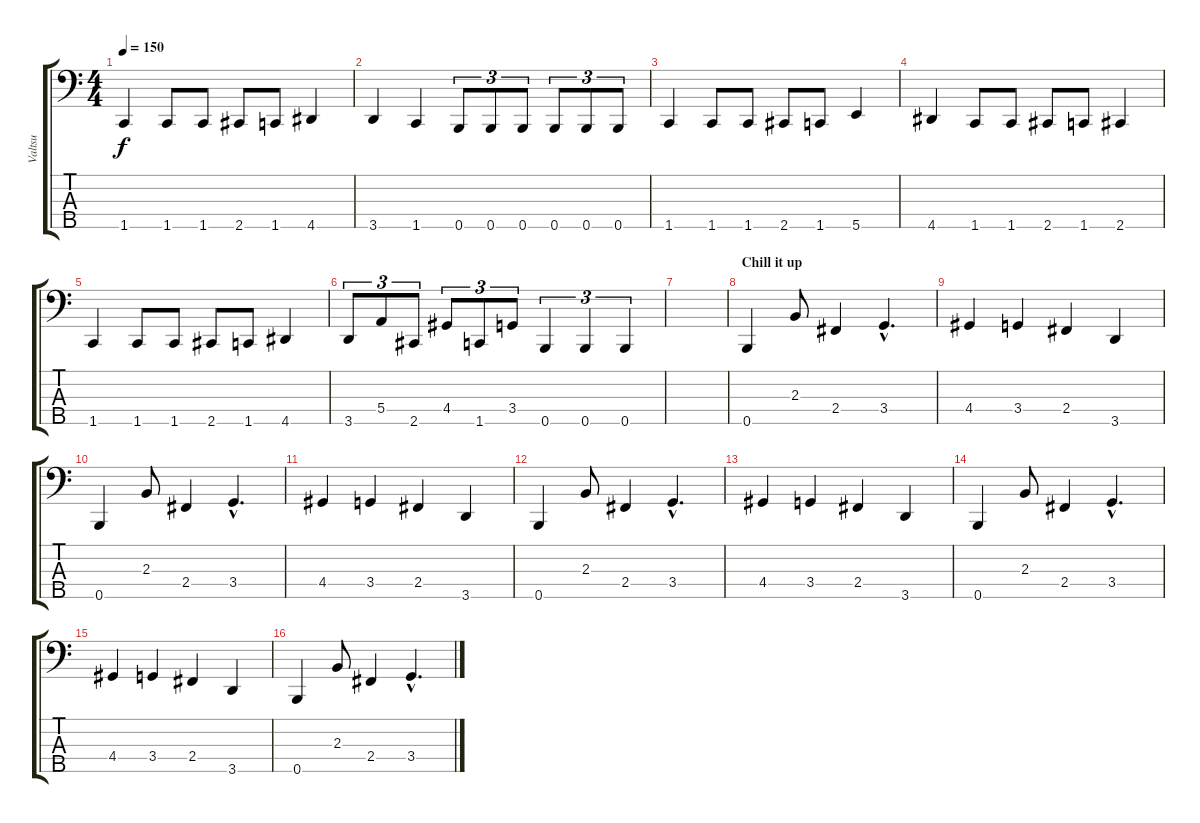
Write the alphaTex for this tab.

\track ("Valtsu" "Valtsu") {instrument slapbass1}
\staff {score tabs}
\tuning (G2 D2 A1 E1 B0) {hide}
\ts (4 4)
\tempo 150
\clef f4
\ks c
1.5.4{dy f} 1.5.8 1.5.8 2.5.8 1.5.8 4.5.4 |
3.5.4 1.5.4 0.5.8{tu (3 2)} 0.5.8{tu (3 2)} 0.5.8{tu (3 2)} 0.5.8{tu (3 2)} 0.5.8{tu (3 2)} 0.5.8{tu (3 2)} |
1.5.4 1.5.8 1.5.8 2.5.8 1.5.8 5.5.4 |
4.5.4 1.5.8 1.5.8 2.5.8 1.5.8 2.5.4 |
1.5.4 1.5.8 1.5.8 2.5.8 1.5.8 4.5.4 |
3.5.8{tu (3 2)} 5.4.8{tu (3 2)} 2.5.8{tu (3 2)} 4.4.8{tu (3 2)} 1.5.8{tu (3 2)} 3.4.8{tu (3 2)} 0.5.4{tu (3 2)} 0.5.4{tu (3 2)} 0.5.4{tu (3 2)} |
|
\section ("" "Chill it up")
0.5.4 2.3.8 2.4.4 3.4{hac}.4{d} |
4.4.4 3.4.4 2.4.4 3.5.4 |
0.5.4 2.3.8 2.4.4 3.4{hac}.4{d} |
4.4.4 3.4.4 2.4.4 3.5.4 |
0.5.4 2.3.8 2.4.4 3.4{hac}.4{d} |
4.4.4 3.4.4 2.4.4 3.5.4 |
0.5.4 2.3.8 2.4.4 3.4{hac}.4{d} |
4.4.4 3.4.4 2.4.4 3.5.4 |
0.5.4 2.3.8 2.4.4 3.4{hac}.4{d}
